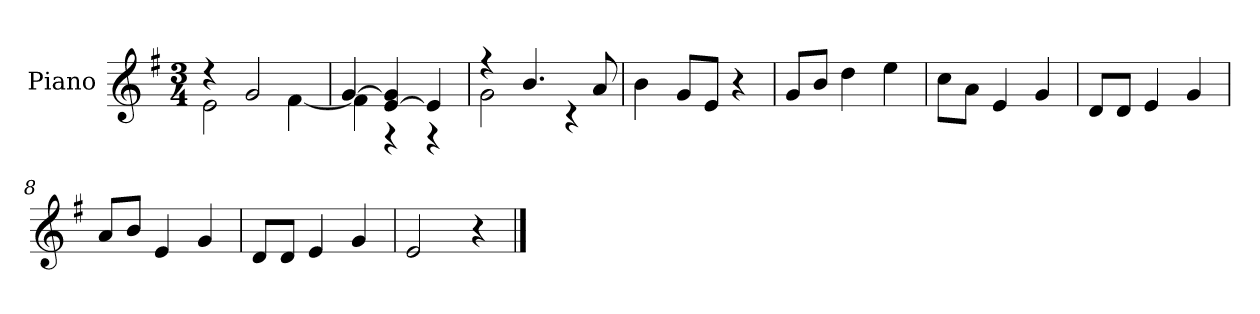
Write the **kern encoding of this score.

**kern
*part1
*staff1
*I"Piano
*I'P-no
*clefG2
*k[f#]
*M3/4
*MM180
=1
*^
4r	2e\
2g/	.
.	[4f#\
=2	=2
[4g/	4f#\]
[4e/ 4g/]	4r
4e/]	4r
=3	=3
4r	2g\
4.b/	.
.	4r
8a/	.
*v	*v
=4
4b\
8g/L
8e/J
4r
=5
8g/L
8b/J
4dd\
4ee\
=6
8cc\L
8a\J
4e/
4g/
=7
8d/L
8d/J
4e/
4g/
=8
8a/L
8b/J
4e/
4g/
!!LO:LB:g=z
=9
8d/L
8d/J
4e/
4g/
=10
2e/
4r
==
*-
